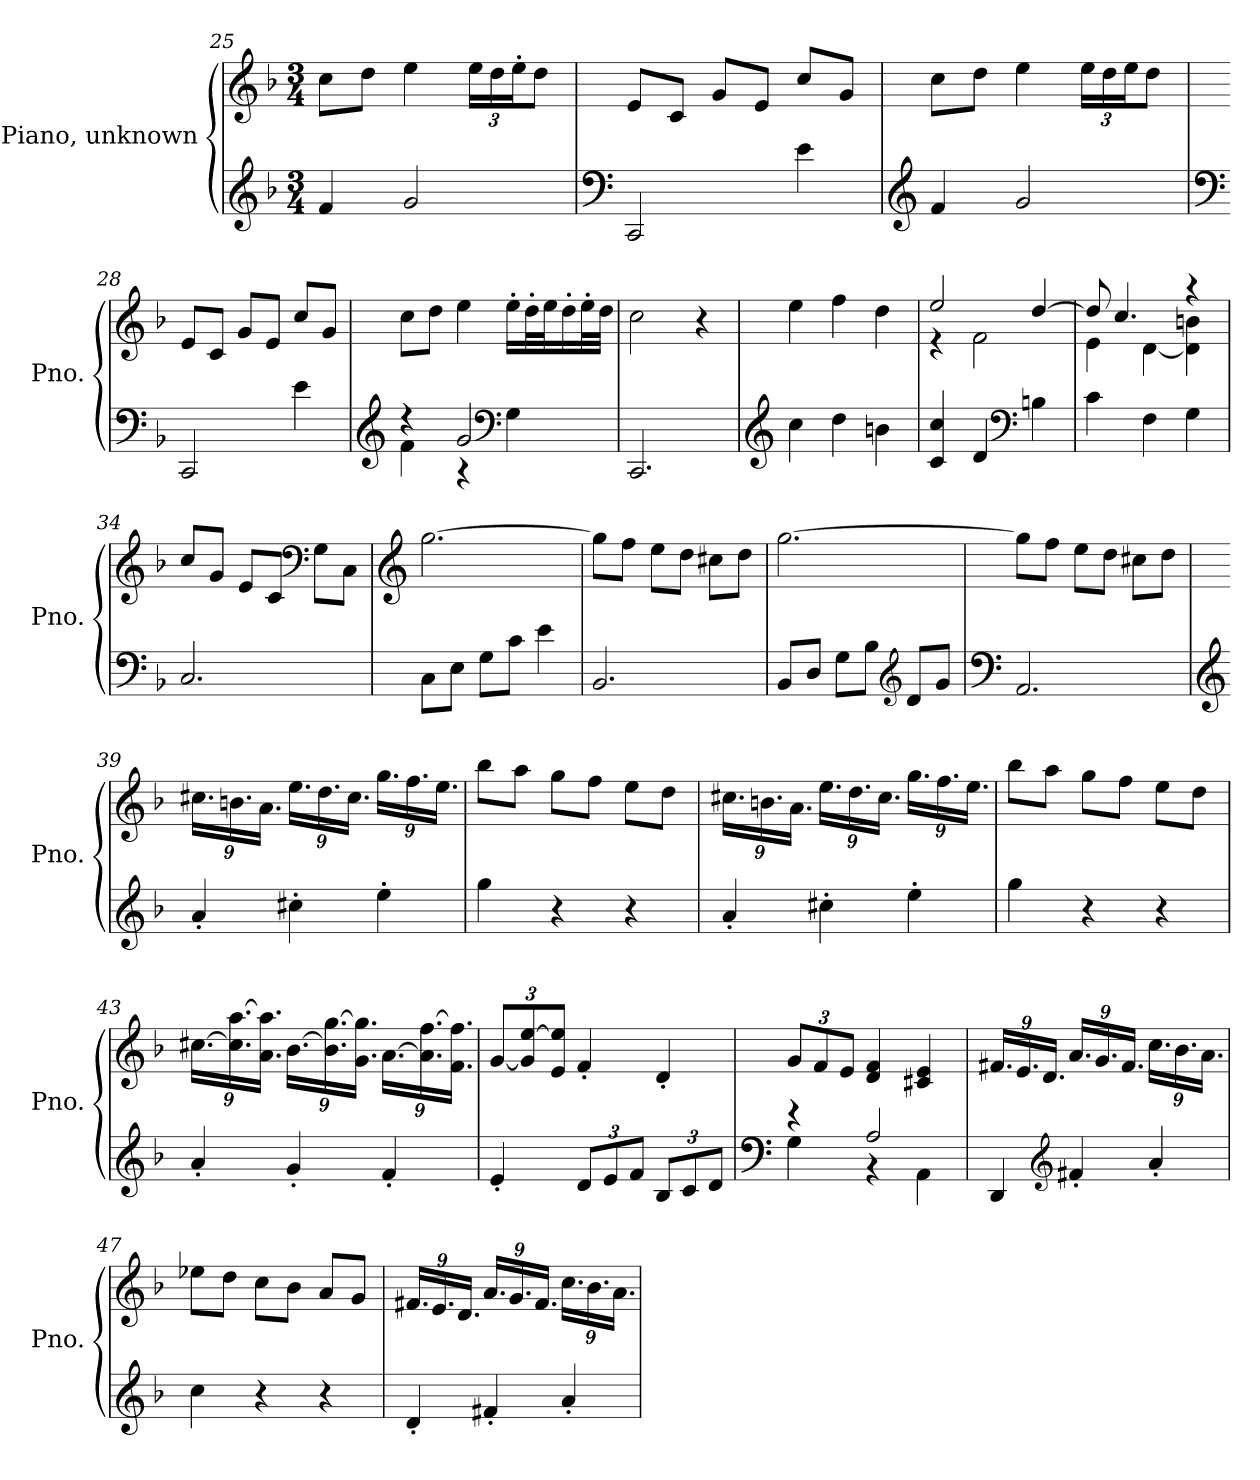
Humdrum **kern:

**kern	**kern
*part1	*part1
*staff2	*staff1
*I"Piano, unknown	*
*I'Pno.	*
*clefG2	*clefG2
*k[b-]	*k[b-]
*M3/4	*M3/4
=25	=25
4f/	8cc\L
.	8dd\J
2g/	4ee\
*	*Xbrackettup
.	24ee\LL
.	24dd\
.	24ee'\J
.	8dd\J
=26	=26
*clefF4	*
2CC/	8e/L
.	8c/J
.	8g/L
.	8e/J
4e\	8cc/L
.	8g/J
!!LO:PB:g=z
=27	=27
*clefG2	*
4f/	8cc\L
.	8dd\J
2g/	4ee\
.	24ee\LL
.	24dd\
.	24ee\J
.	8dd\J
=28	=28
*clefF4	*
2CC/	8e/L
.	8c/J
.	8g/L
.	8e/J
4e\	8cc/L
.	8g/J
=29	=29
*clefG2	*
*^	*
4r	4f\	8cc\L
.	.	8dd\J
2g/	4r	4ee\
*clefF4	*	*
.	4G\	16ee'\LL
.	.	32dd'\L
.	.	32ee\J
.	.	16dd'\
.	.	32ee'\L
.	.	32dd\JJJ
*v	*v	*
=30	=30
2.CC/	2cc\
.	4r
=31	=31
*clefG2	*
4cc\	4ee\
4dd\	4ff\
4bn\	4dd\
=32	=32
*	*^
4c/ 4cc/	2ee/	4r
4d/	.	2f\
*clefF4	*	*
4Bn\	[4dd/	.
!!LO:LB:g=z	!!
=33	=33	=33
4c\	8dd/]	4e\
.	4.cc/	.
4F\	.	[4d\
4G\	4r	4d\] 4bn\
*	*v	*v
=34	=34
2.C/	8cc/L
.	8g/J
.	8e/L
.	8c/J
*	*clefF4
.	8G\L
.	8C\J
=35	=35
*	*clefG2
8C\L	[2.gg\
8E\J	.
8G\L	.
8c\J	.
4e\	.
=36	=36
2.BB-/	8gg\L]
.	8ff\J
.	8ee\L
.	8dd\J
.	8cc#X\L
.	8dd\J
=37	=37
8BB-/L	[2.gg\
8D/J	.
8G\L	.
8B-\J	.
*clefG2	*
8d/L	.
8g/J	.
!!LO:LB:g=z
=38	=38
*clefF4	*
2.AA/	8gg\L]
.	8ff\J
.	8ee\L
.	8dd\J
.	8cc#X\L
.	8dd\J
=39	=39
*clefG2	*
4a'/	18.cc#X\LL
.	18.bn\
.	18.a\JJ
4cc#X'\	18.ee\LL
.	18.dd\
.	18.cc#\JJ
4ee'\	18.gg\LL
.	18.ff\
.	18.ee\JJ
=40	=40
4gg\	8bb-\L
.	8aa\J
4r	8gg\L
.	8ff\J
4r	8ee\L
.	8dd\J
=41	=41
4a'/	18.cc#X\LL
.	18.bn\
.	18.a\JJ
4cc#X'\	18.ee\LL
.	18.dd\
.	18.cc#\JJ
4ee'\	18.gg\LL
.	18.ff\
.	18.ee\JJ
!!LO:LB:g=z
=42	=42
4gg\	8bb-\L
.	8aa\J
4r	8gg\L
.	8ff\J
4r	8ee\L
.	8dd\J
=43	=43
4a'/	[18.cc#X\LL
.	18.cc#\] [18.aa\
.	18.a\ 18.aa\]JJ
4g'/	[18.b-\LL
.	18.b-\] [18.gg\
.	18.g\ 18.gg\]JJ
4f'/	[18.a\LL
.	18.a\] [18.ff\
.	18.f\ 18.ff\]JJ
=44	=44
4e'/	[12g/L
.	12g/] [12ee/
.	12e/ 12ee/]J
*Xbrackettup	*
12d/L	4f'/
12e/	.
12f/J	.
12B-/L	4d'/
12c/	.
12d/J	.
=45	=45
*clefF4	*
*^	*
4r	4G\	12g/L
.	.	12f/
.	.	12e/J
2A/	4r	4d/ 4f/
.	4AA\	4c#X/ 4e/
*v	*v	*
!!LO:LB:g=z
=46	=46
4DD/	18.f#X/LL
.	18.e/
.	18.d/JJ
*clefG2	*
4f#X'/	18.a/LL
.	18.g/
.	18.f#/JJ
4a'/	18.cc\LL
.	18.b-\
.	18.a\JJ
=47	=47
4cc\	8ee-X\L
.	8dd\J
4r	8cc\L
.	8b-\J
4r	8a/L
.	8g/J
=48	=48
4d'/	18.f#X/LL
.	18.e/
.	18.d/JJ
4f#X'/	18.a/LL
.	18.g/
.	18.f#/JJ
4a'/	18.cc\LL
.	18.b-\
.	18.a\JJ
=	=
*-	*-
